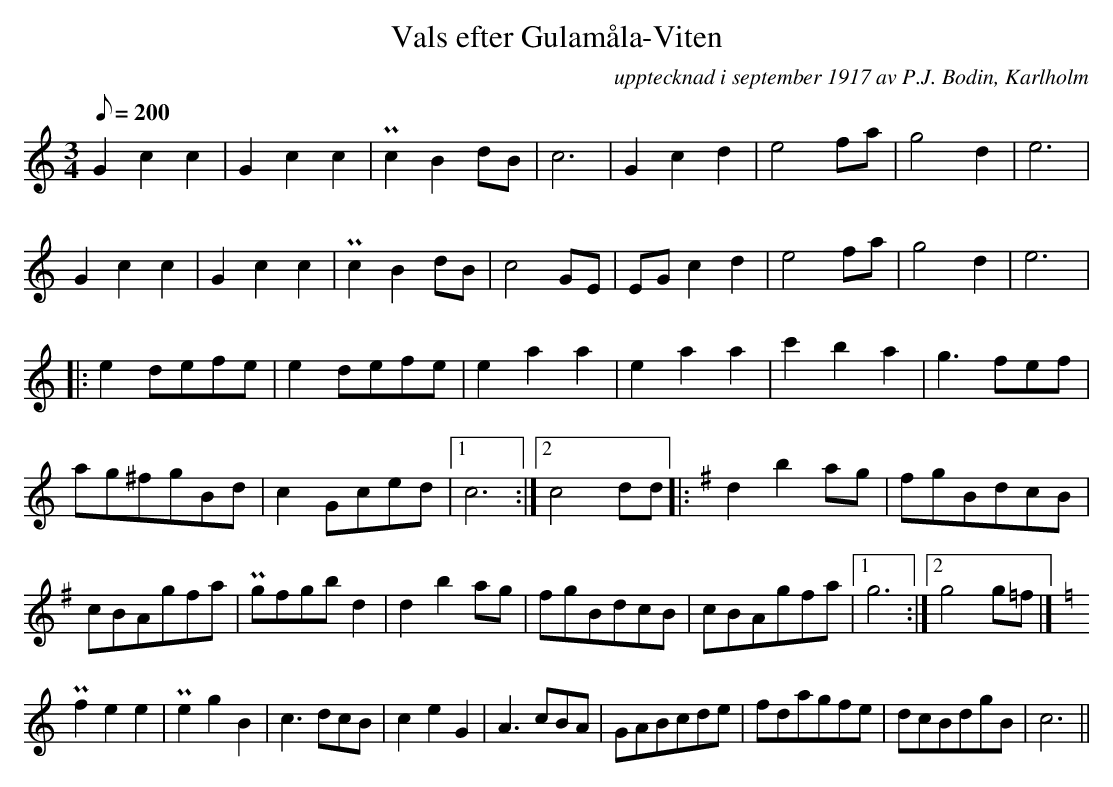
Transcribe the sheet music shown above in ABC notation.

X:1
T:Vals efter Gulamåla-Viten
O:upptecknad i september 1917 av P.J. Bodin, Karlholm
O:T:hämtad ur Spelmanslåtar från Leufstabruk III nr 113
L:1/8
M:3/4
Q:200
K:C
G2 c2 c2 | G2 c2 c2 | Pc2 B2 dB | c6 | G2 c2 d2 | e4 fa | g4 d2 | e6 |
G2 c2 c2 | G2 c2 c2 | Pc2 B2 dB | c4 GE | EG c2 d2 | e4 fa | g4 d2 | e6 |:
e2 defe | e2 defe | e2 a2 a2 | e2 a2 a2 | c'2 b2 a2 | g3 fef |
ag^fgBd | c2 Gced |1 c6 :|2 c4 dd [K:G] |: d2 b2 ag | fgBdcB |
cBAgfa | Pgfgb d2 | d2 b2 ag | fgBdcB | cBAgfa |1 g6 :|2 g4 g=f |] [K:C]
Pf2 e2 e2 | Pe2 g2 B2 | c3 dcB | c2 e2 G2 | A3 cBA | GABcde | fdagfe | dcBdgB | c6 ||
